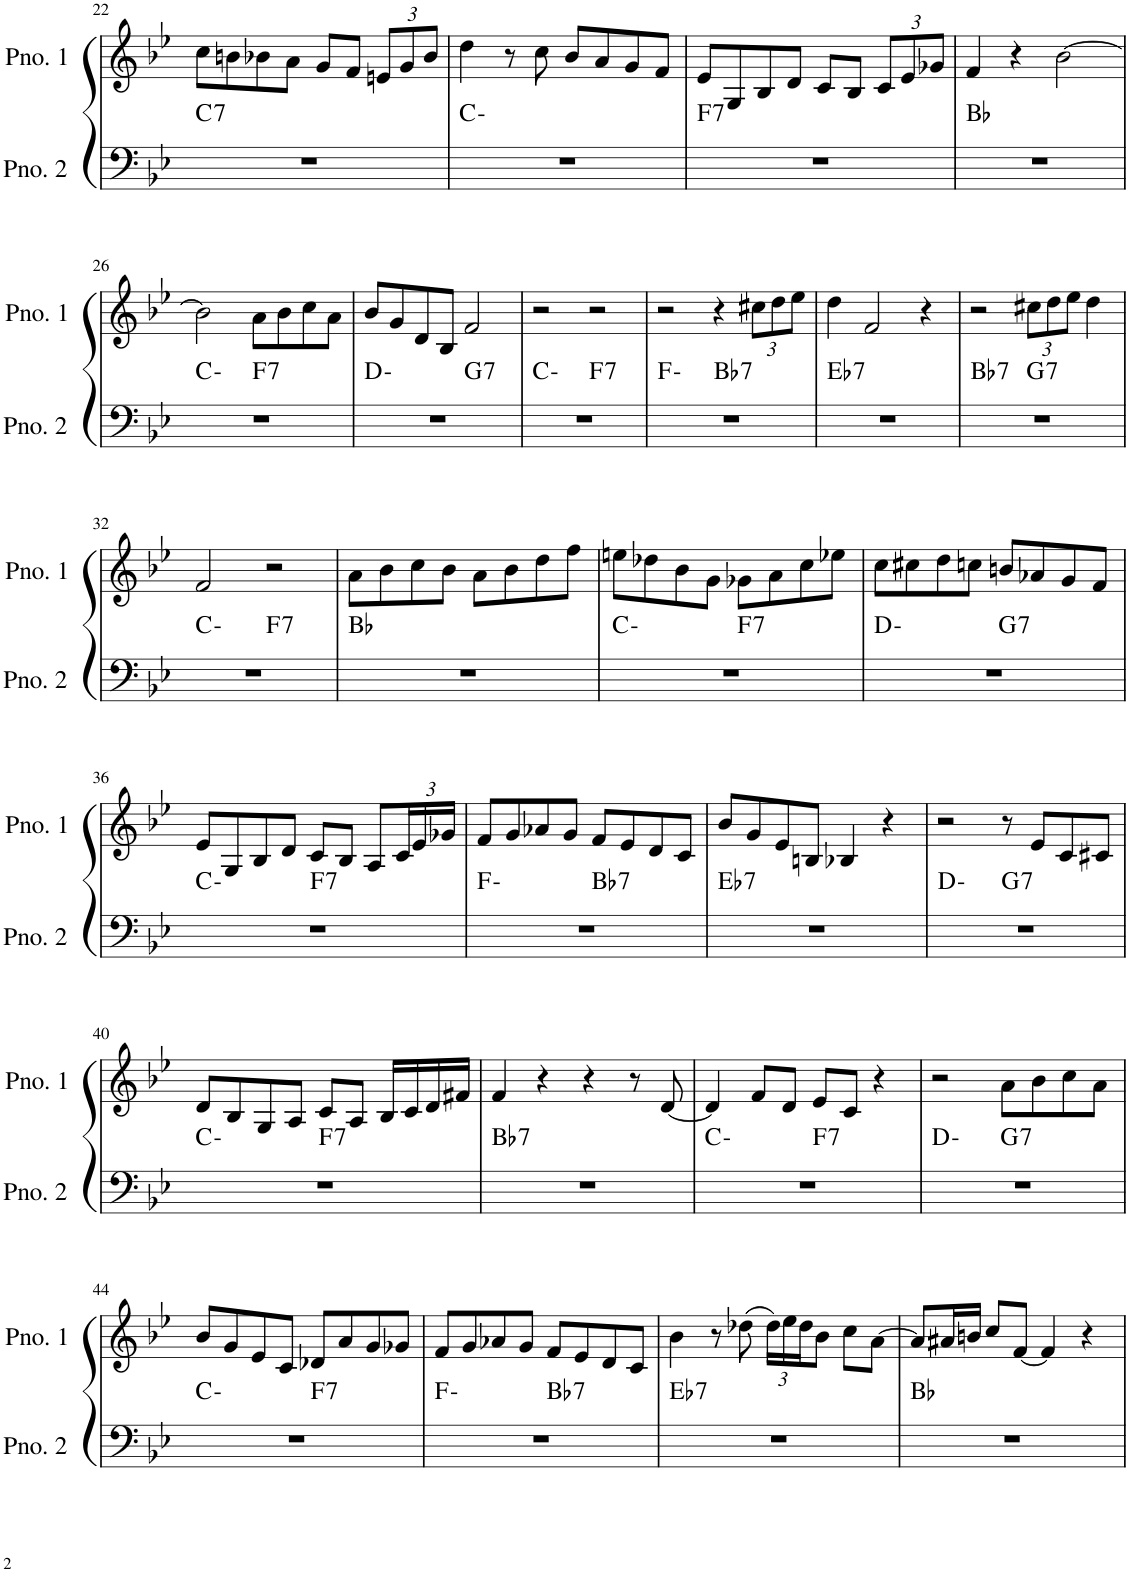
**kern	**harte	**kern
*part2	*part2	*part1
*staff2	*	*staff1
*I"ピアノ 2	*	*I"ピアノ 1
!!LO:PB:g=z
*clefF4	*	*clefG2
*k[b-e-]	*	*k[b-e-]
*M4/4	*	*M4/4
=22	=22	=22
!	!LO:H:kt=7	!
1r	C:7	8cc\L
.	.	8bn\
.	.	8b-X\
.	.	8a\J
.	.	8g/L
.	.	8f/J
*	*	*Xbrackettup
.	.	12en/L
.	.	12g/
.	.	12b-/J
=23	=23	=23
1r	C:min	4dd\
.	.	8r
.	.	8cc\
.	.	8b-/L
.	.	8a/
.	.	8g/
.	.	8f/J
=24	=24	=24
!	!LO:H:kt=7	!
1r	F:7	8e-/L
.	.	8G/
.	.	8B-/
.	.	8d/J
.	.	8c/L
.	.	8B-/J
.	.	12c/L
.	.	12e-/
.	.	12g-X/J
=25	=25	=25
1r	Bb:maj	4f/
.	.	4r
.	.	[2b-\
!!LO:LB:g=z
=26	=26	=26
*^	*	*
1r	2ryy	C:min	2b-\]
!	!	!LO:H:kt=7	!
.	2ryy	F:7	8a\L
.	.	.	8b-\
.	.	.	8cc\
.	.	.	8a\J
=27	=27	=27	=27
1r	2ryy	D:min	8b-/L
.	.	.	8g/
.	.	.	8d/
.	.	.	8B-/J
!	!	!LO:H:kt=7	!
.	2ryy	G:7	2f/
=28	=28	=28	=28
1r	2ryy	C:min	2r
!	!	!LO:H:kt=7	!
.	2ryy	F:7	2r
=29	=29	=29	=29
1r	2ryy	F:min	2r
!	!	!LO:H:kt=7	!
.	2ryy	Bb:7	4r
.	.	.	12cc#X\L
.	.	.	12dd\
.	.	.	12ee-\J
=30	=30	=30	=30
!	!	!LO:H:kt=7	!
*v	*v	*	*
1r	Eb:7	4dd\
.	.	2f/
.	.	4r
=31	=31	=31
!	!LO:H:kt=7	!
*^	*	*
1r	2ryy	Bb:7	2r
!	!	!LO:H:kt=7	!
.	2ryy	G:7	12cc#X\L
.	.	.	12dd\
.	.	.	12ee-\J
.	.	.	4dd\
!!LO:LB:g=z
=32	=32	=32	=32
1r	2ryy	C:min	2f/
!	!	!LO:H:kt=7	!
.	2ryy	F:7	2r
*v	*v	*	*
=33	=33	=33
1r	Bb:maj	8a\L
.	.	8b-\
.	.	8cc\
.	.	8b-\J
.	.	8a\L
.	.	8b-\
.	.	8dd\
.	.	8ff\J
=34	=34	=34
*^	*	*
1r	2ryy	C:min	8een\L
.	.	.	8dd-X\
.	.	.	8b-\
.	.	.	8g\J
!	!	!LO:H:kt=7	!
.	2ryy	F:7	8g-X\L
.	.	.	8a\
.	.	.	8cc\
.	.	.	8ee-X\J
=35	=35	=35	=35
1r	2ryy	D:min	8cc\L
.	.	.	8cc#X\
.	.	.	8dd\
.	.	.	8ccn\J
!	!	!LO:H:kt=7	!
.	2ryy	G:7	8bn/L
.	.	.	8a-X/
.	.	.	8g/
.	.	.	8f/J
!!LO:LB:g=z
=36	=36	=36	=36
1r	2ryy	C:min	8e-/L
.	.	.	8G/
.	.	.	8B-/
.	.	.	8d/J
!	!	!LO:H:kt=7	!
.	2ryy	F:7	8c/L
.	.	.	8B-/J
.	.	.	8A/L
.	.	.	24c/L
.	.	.	24e-/
.	.	.	24g-X/JJ
=37	=37	=37	=37
1r	2ryy	F:min	8f/L
.	.	.	8g/
.	.	.	8a-X/
.	.	.	8g/J
!	!	!LO:H:kt=7	!
.	2ryy	Bb:7	8f/L
.	.	.	8e-/
.	.	.	8d/
.	.	.	8c/J
=38	=38	=38	=38
!	!	!LO:H:kt=7	!
*v	*v	*	*
1r	Eb:7	8b-/L
.	.	8g/
.	.	8e-/
.	.	8Bn/J
.	.	4B-X/
.	.	4r
=39	=39	=39
*^	*	*
1r	2ryy	D:min	2r
!	!	!LO:H:kt=7	!
.	2ryy	G:7	8r
.	.	.	8e-/L
.	.	.	8c/
.	.	.	8c#X/J
!!LO:LB:g=z
=40	=40	=40	=40
1r	2ryy	C:min	8d/L
.	.	.	8B-/
.	.	.	8G/
.	.	.	8A/J
!	!	!LO:H:kt=7	!
.	2ryy	F:7	8c/L
.	.	.	8A/J
.	.	.	16B-/LL
.	.	.	16c/
.	.	.	16d/
.	.	.	16f#X/JJ
=41	=41	=41	=41
!	!	!LO:H:kt=7	!
*v	*v	*	*
1r	Bb:7	4f/
.	.	4r
.	.	4r
.	.	8r
.	.	[8d/
=42	=42	=42
*^	*	*
1r	2ryy	C:min	4d/]
.	.	.	8f/L
.	.	.	8d/J
!	!	!LO:H:kt=7	!
.	2ryy	F:7	8e-/L
.	.	.	8c/J
.	.	.	4r
=43	=43	=43	=43
1r	2ryy	D:min	2r
!	!	!LO:H:kt=7	!
.	2ryy	G:7	8a\L
.	.	.	8b-\
.	.	.	8cc\
.	.	.	8a\J
!!LO:LB:g=z
=44	=44	=44	=44
1r	2ryy	C:min	8b-/L
.	.	.	8g/
.	.	.	8e-/
.	.	.	8c/J
!	!	!LO:H:kt=7	!
.	2ryy	F:7	8d-X/L
.	.	.	8a/
.	.	.	8g/
.	.	.	8g-X/J
=45	=45	=45	=45
1r	2ryy	F:min	8f/L
.	.	.	8g/
.	.	.	8a-X/
.	.	.	8g/J
!	!	!LO:H:kt=7	!
.	2ryy	Bb:7	8f/L
.	.	.	8e-/
.	.	.	8d/
.	.	.	8c/J
=46	=46	=46	=46
!	!	!LO:H:kt=7	!
*v	*v	*	*
1r	Eb:7	4b-\
.	.	8r
.	.	(8dd-X\
.	.	24dd-\LL)
.	.	24ee-\
.	.	24dd-\J
.	.	8b-\J
.	.	8cc\L
.	.	[8a\J
=47	=47	=47
1r	Bb:maj	8a/L]
.	.	16a#X/L
.	.	16bn/JJ
.	.	8cc/L
.	.	[8f/J
.	.	4f/]
.	.	4r
=	=	=
*-	*-	*-
